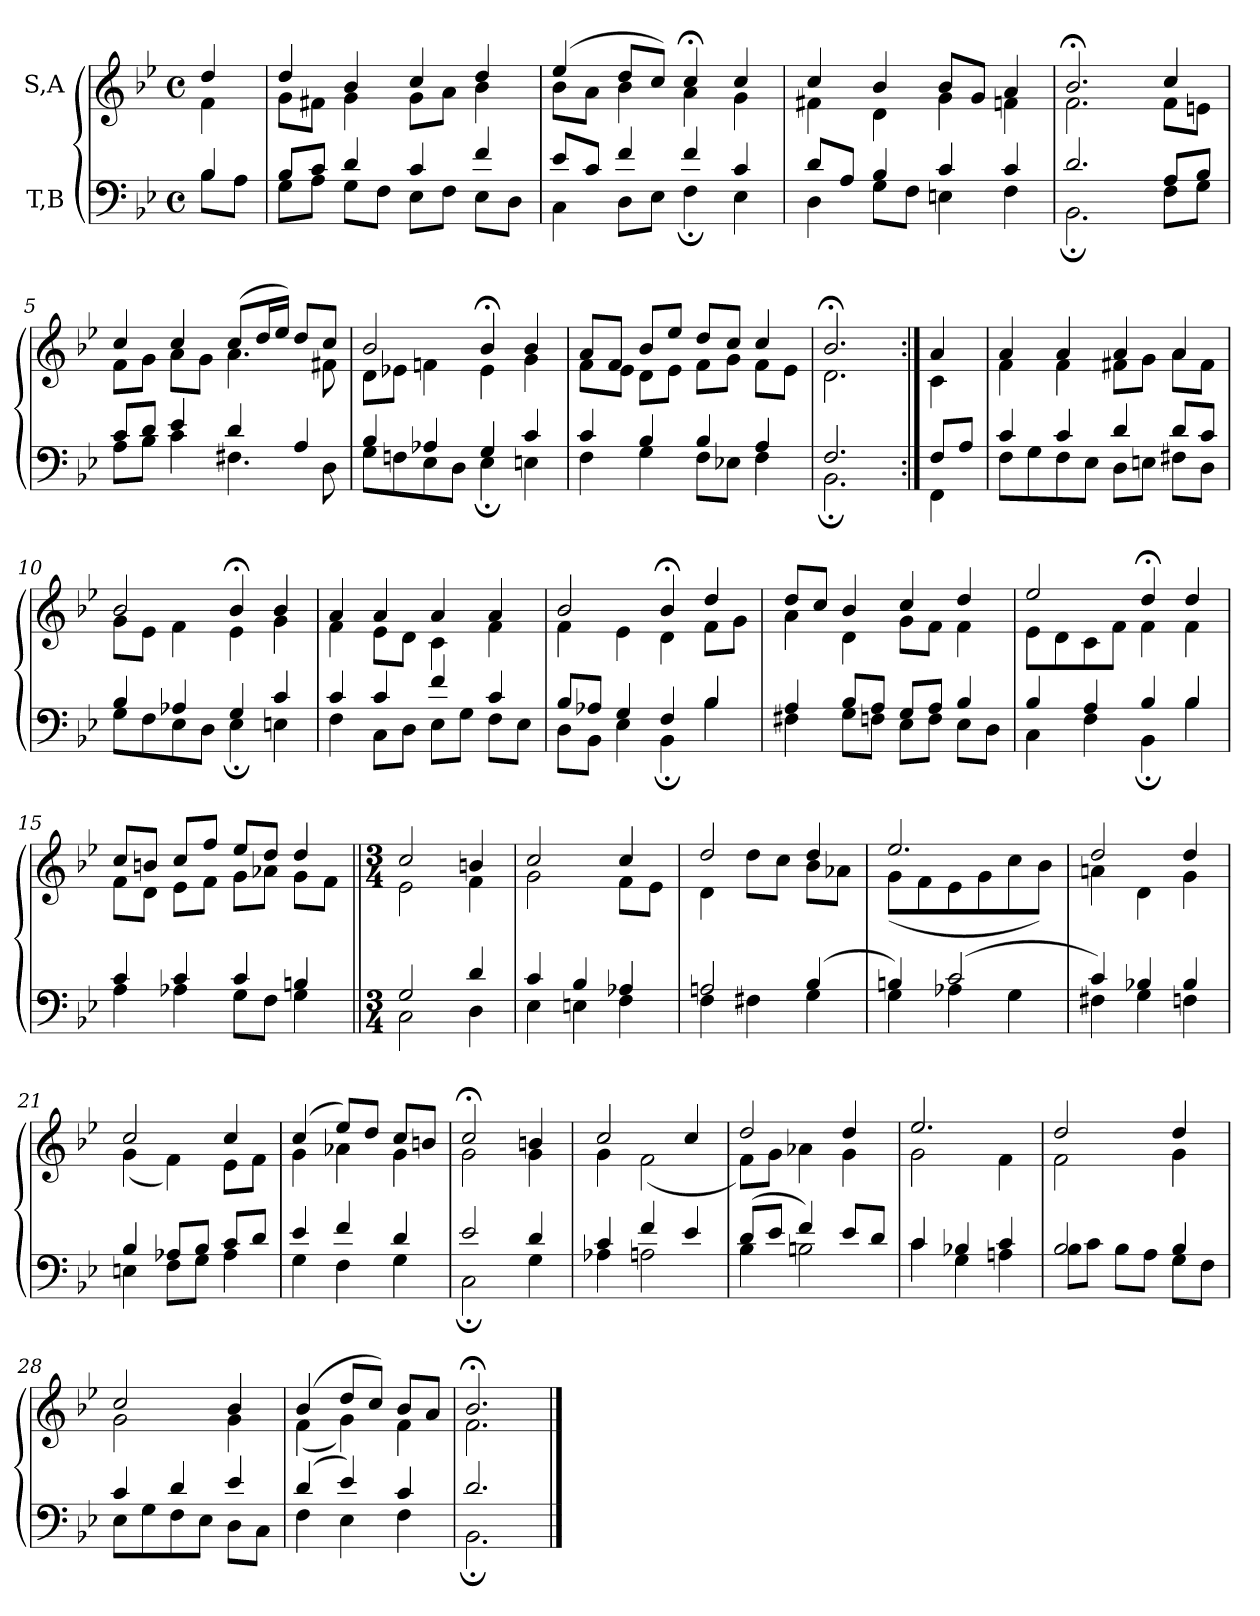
**kern	**kern
*part2	*part1
*staff2	*staff1
*I"T,B	*I"S,A
*clefF4	*clefG2
*k[b-e-]	*k[b-e-]
*M4/4	*M4/4
*met(c)	*met(c)
=	=
*^	*^
4B-	8B-L	4dd	4f
.	8AJ	.	.
=1	=1	=1	=1
8B-L	8GL	4dd	8gL
8cJ	8AJ	.	8f#XJ
4d	8GL	4b-	4g
.	8FJ	.	.
4c	8E-L	4cc	8gL
.	8FJ	.	8aJ
4f	8E-L	4dd	4b-
.	8DJ	.	.
=2	=2	=2	=2
8e-L	4C	(>4ee-	8b-L
8cJ	.	.	8aJ
4f	8DL	8ddL	4b-
.	8E-J	8ccJ)	.
4f	4F;	4cc;<	4a
4c	4E-	4cc	4g
=3	=3	=3	=3
8dL	4D	4cc	4f#X
8AJ	.	.	.
4B-	8GL	4b-	4d
.	8FJ	.	.
4c	4En	8b-L	4g
.	.	8gJ	.
4c	4F	4a	4fn
=4	=4	=4	=4
2.d	2.BB-;	2.b-;<	2.f
8AL	8FL	4cc	8fL
8B-J	8GJ	.	8enJ
=5	=5	=5	=5
8cL	8AL	4cc	8fL
8dJ	8B-J	.	8gJ
4e-	4c	4cc	8aL
.	.	.	8gJ
4d	4.F#X	(>8ccL	4.a
.	.	16ddL	.
.	.	16ee-JJ)	.
4A	.	8ddL	.
.	8D	8ccJ	8f#X
=6	=6	=6	=6
4B-	8GL	2b-	8dL
.	8Fn	.	8e-XJ
4A-X	8E-	.	4fn
.	8DJ	.	.
4G	4E-;	4b-;<	4e-
4c	4En	4b-	4g
=7	=7	=7	=7
4c	4F	8aL	8fL
.	.	8fJ	8e-J
4B-	4G	8b-L	8dL
.	.	8ee-J	8e-J
4B-	8FL	8ddL	8fL
.	8E-XJ	8ccJ	8gJ
4A	4F	4cc	8fL
.	.	.	8e-J
=8a	=8a	=8a	=8a
2.F	2.BB-;	2.b-;<	2.d
=8b:|!	=8b:|!	=8b:|!	=8b:|!
8FL	4FF	4a	4c
8AJ	.	.	.
=9	=9	=9	=9
4c	8FL	4a	4f
.	8G	.	.
4c	8F	4a	4f
.	8E-J	.	.
4d	8DL	4a	8f#XL
.	8EnJ	.	8gJ
8dL	8F#XL	4a	8aL
8cJ	8DJ	.	8f#J
=10	=10	=10	=10
4B-	8GL	2b-	8gL
.	8F	.	8e-J
4A-X	8E-	.	4f
.	8DJ	.	.
4G	4E-;	4b-;<	4e-
4c	4En	4b-	4g
=11	=11	=11	=11
4c	4F	4a	4f
4c	8CL	4a	8e-L
.	8DJ	.	8dJ
4f	8E-L	4a	4c
.	8GJ	.	.
4c	8FL	4a	4f
.	8E-J	.	.
=12	=12	=12	=12
8B-L	8DL	2b-	4f
8A-XJ	8BB-J	.	.
4G	4E-	.	4e-
4F	4BB-;	4b-;<	4d
4B-	4B-	4dd	8fL
.	.	.	8gJ
=13	=13	=13	=13
4A	4F#X	8ddL	4a
.	.	8ccJ	.
8B-L	8GL	4b-	4d
8AJ	8FnJ	.	.
8GL	8E-L	4cc	8gL
8AJ	8FJ	.	8fJ
4B-	8E-L	4dd	4f
.	8DJ	.	.
=14	=14	=14	=14
4B-	4C	2ee-	8e-L
.	.	.	8d
4A	4F	.	8c
.	.	.	8fJ
4B-	4BB-;	4dd;<	4f
4B-	4B-	4dd	4f
=15	=15	=15	=15
4c	4A	8ccL	8fL
.	.	8bnJ	8dJ
4c	4A-X	8ccL	8e-L
.	.	8ffJ	8fJ
4c	8GL	8ee-L	8gL
.	8FJ	8ddJ	8a-XJ
4Bn	4G	4dd	8gL
.	.	.	8fJ
=16||	=16||	=16||	=16||
*M3/4	*	*M3/4	*
2G	2C	2cc	2e-
4d	4D	4bn	4f
=17	=17	=17	=17
4c	4E-	2cc	2g
4B-	4En	.	.
4A-X	4F	4cc	8fL
.	.	.	8e-J
=18	=18	=18	=18
2An	4F	2dd	4d
.	4F#X	.	8ddL
.	.	.	8ccJ
(>4B-	4G	4dd	8b-L
.	.	.	8a-XJ
=19	=19	=19	=19
4Bn)	4G	2.ee-	(<8gL
.	.	.	8f
(>2c	4A-X	.	8e-
.	.	.	8g
.	4G	.	8cc
.	.	.	8b-J)
=20	=20	=20	=20
4c)	4F#X	2dd	4an
4B-X	4G	.	4d
4B-	4Fn	4dd	4g
=21	=21	=21	=21
4B-	4En	2cc	(<4g
8A-XL	8FL	.	4f)
8B-J	8GJ	.	.
8cL	4A-	4cc	8e-L
8dJ	.	.	8fJ
=22	=22	=22	=22
4e-	4G	(>4cc	4g
4f	4F	8ee-L)	4a-X
.	.	8ddJ	.
4d	4G	8ccL	4g
.	.	8bnJ	.
=23	=23	=23	=23
2e-	2C;	2cc;<	2g
4d	4G	4bn	4g
=24	=24	=24	=24
4c	4A-X	2cc	4g
4f	2An	.	(<2f
4e-	.	4cc	.
=25	=25	=25	=25
(>8dL	4B-	2dd	8fL)
8e-J	.	.	8gJ
4f)	2Bn	.	4a-X
8e-L	.	4dd	4g
8dJ	.	.	.
=26	=26	=26	=26
4c	4c	2.ee-	2g
4B-X	4G	.	.
4c	4An	.	4f
=27	=27	=27	=27
2B-	8B-L	2dd	2f
.	8cJ	.	.
.	8B-L	.	.
.	8AJ	.	.
4B-	8GL	4dd	4g
.	8FJ	.	.
=28	=28	=28	=28
4c	8E-L	2cc	2g
.	8G	.	.
4d	8F	.	.
.	8E-J	.	.
4e-	8DL	4b-	4g
.	8CJ	.	.
=29	=29	=29	=29
(>4d	4F	(>4b-	(<4f
4e-)	4E-	8ddL	4g)
.	.	8ccJ)	.
4c	4F	8b-L	4f
.	.	8aJ	.
=30	=30	=30	=30
2.d	2.BB-;	2.b-;<	2.f
*v	*v	*	*
*	*v	*v
==	==
*-	*-
